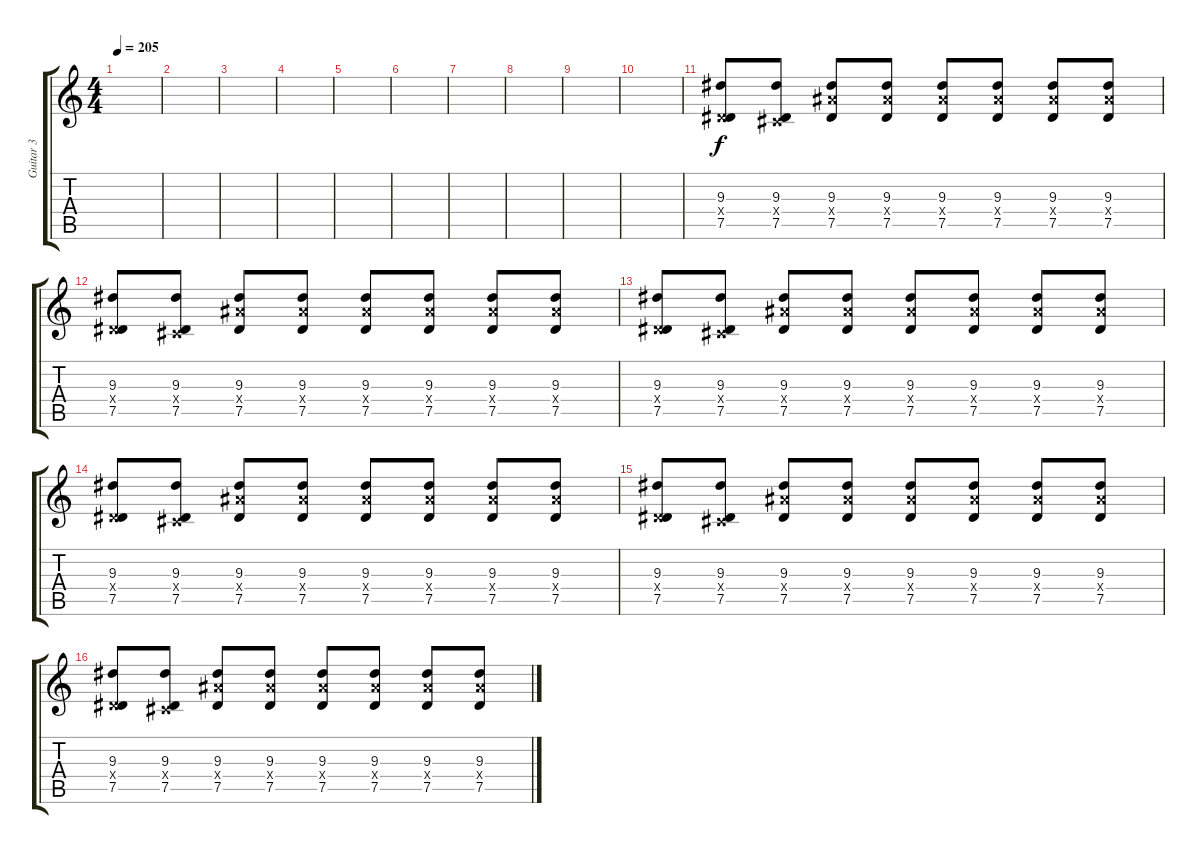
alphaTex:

\track ("Guitar 3" "Guitar 3") {instrument distortionguitar}
\staff {score tabs}
\tuning (Eb4 Bb3 Gb3 Db3 Ab2 Eb2) {hide}
\ts (4 4)
\tempo 205
\clef g2
\ks c
|
|
|
|
|
|
|
|
|
|
(9.3 1.4{x} 7.5).8{dy f} (9.3 0.4{x} 7.5).8 (9.3 9.4{x} 7.5).8 (9.3 9.4{x} 7.5).8 (9.3 9.4{x} 7.5).8 (9.3 9.4{x} 7.5).8 (9.3 9.4{x} 7.5).8 (9.3 9.4{x} 7.5).8 |
(9.3 1.4{x} 7.5).8 (9.3 0.4{x} 7.5).8 (9.3 9.4{x} 7.5).8 (9.3 9.4{x} 7.5).8 (9.3 9.4{x} 7.5).8 (9.3 9.4{x} 7.5).8 (9.3 9.4{x} 7.5).8 (9.3 9.4{x} 7.5).8 |
(9.3 1.4{x} 7.5).8 (9.3 0.4{x} 7.5).8 (9.3 9.4{x} 7.5).8 (9.3 9.4{x} 7.5).8 (9.3 9.4{x} 7.5).8 (9.3 9.4{x} 7.5).8 (9.3 9.4{x} 7.5).8 (9.3 9.4{x} 7.5).8 |
(9.3 1.4{x} 7.5).8 (9.3 0.4{x} 7.5).8 (9.3 9.4{x} 7.5).8 (9.3 9.4{x} 7.5).8 (9.3 9.4{x} 7.5).8 (9.3 9.4{x} 7.5).8 (9.3 9.4{x} 7.5).8 (9.3 9.4{x} 7.5).8 |
(9.3 1.4{x} 7.5).8 (9.3 0.4{x} 7.5).8 (9.3 9.4{x} 7.5).8 (9.3 9.4{x} 7.5).8 (9.3 9.4{x} 7.5).8 (9.3 9.4{x} 7.5).8 (9.3 9.4{x} 7.5).8 (9.3 9.4{x} 7.5).8 |
(9.3 1.4{x} 7.5).8 (9.3 0.4{x} 7.5).8 (9.3 9.4{x} 7.5).8 (9.3 9.4{x} 7.5).8 (9.3 9.4{x} 7.5).8 (9.3 9.4{x} 7.5).8 (9.3 9.4{x} 7.5).8 (9.3 9.4{x} 7.5).8
